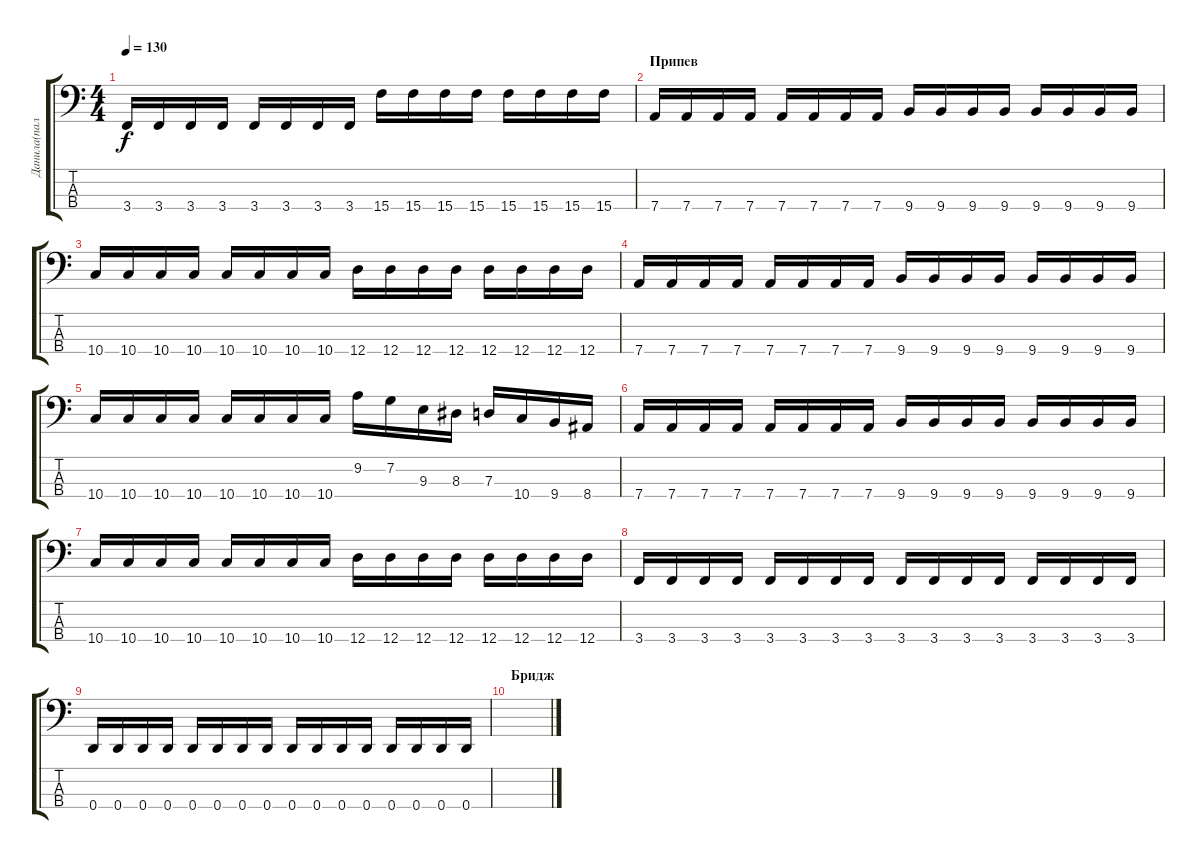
\track ("Данила(пальчик)" "Данила(пал") {instrument electricbassfinger}
\staff {score tabs}
\tuning (E2 C2 G1 D1) {hide}
\ts (4 4)
\tempo 130
\clef f4
\ks c
3.4.16{dy f} 3.4.16 3.4.16 3.4.16 3.4.16 3.4.16 3.4.16 3.4.16 15.4.16 15.4.16 15.4.16 15.4.16 15.4.16 15.4.16 15.4.16 15.4.16 |
\section ("" "Припев")
7.4.16 7.4.16 7.4.16 7.4.16 7.4.16 7.4.16 7.4.16 7.4.16 9.4.16 9.4.16 9.4.16 9.4.16 9.4.16 9.4.16 9.4.16 9.4.16 |
10.4.16 10.4.16 10.4.16 10.4.16 10.4.16 10.4.16 10.4.16 10.4.16 12.4.16 12.4.16 12.4.16 12.4.16 12.4.16 12.4.16 12.4.16 12.4.16 |
7.4.16 7.4.16 7.4.16 7.4.16 7.4.16 7.4.16 7.4.16 7.4.16 9.4.16 9.4.16 9.4.16 9.4.16 9.4.16 9.4.16 9.4.16 9.4.16 |
10.4.16 10.4.16 10.4.16 10.4.16 10.4.16 10.4.16 10.4.16 10.4.16 9.2.16 7.2.16 9.3.16 8.3.16 7.3.16 10.4.16 9.4.16 8.4.16 |
7.4.16 7.4.16 7.4.16 7.4.16 7.4.16 7.4.16 7.4.16 7.4.16 9.4.16 9.4.16 9.4.16 9.4.16 9.4.16 9.4.16 9.4.16 9.4.16 |
10.4.16 10.4.16 10.4.16 10.4.16 10.4.16 10.4.16 10.4.16 10.4.16 12.4.16 12.4.16 12.4.16 12.4.16 12.4.16 12.4.16 12.4.16 12.4.16 |
3.4.16 3.4.16 3.4.16 3.4.16 3.4.16 3.4.16 3.4.16 3.4.16 3.4.16 3.4.16 3.4.16 3.4.16 3.4.16 3.4.16 3.4.16 3.4.16 |
0.4.16 0.4.16 0.4.16 0.4.16 0.4.16 0.4.16 0.4.16 0.4.16 0.4.16 0.4.16 0.4.16 0.4.16 0.4.16 0.4.16 0.4.16 0.4.16 |
\section ("" "Бридж")
